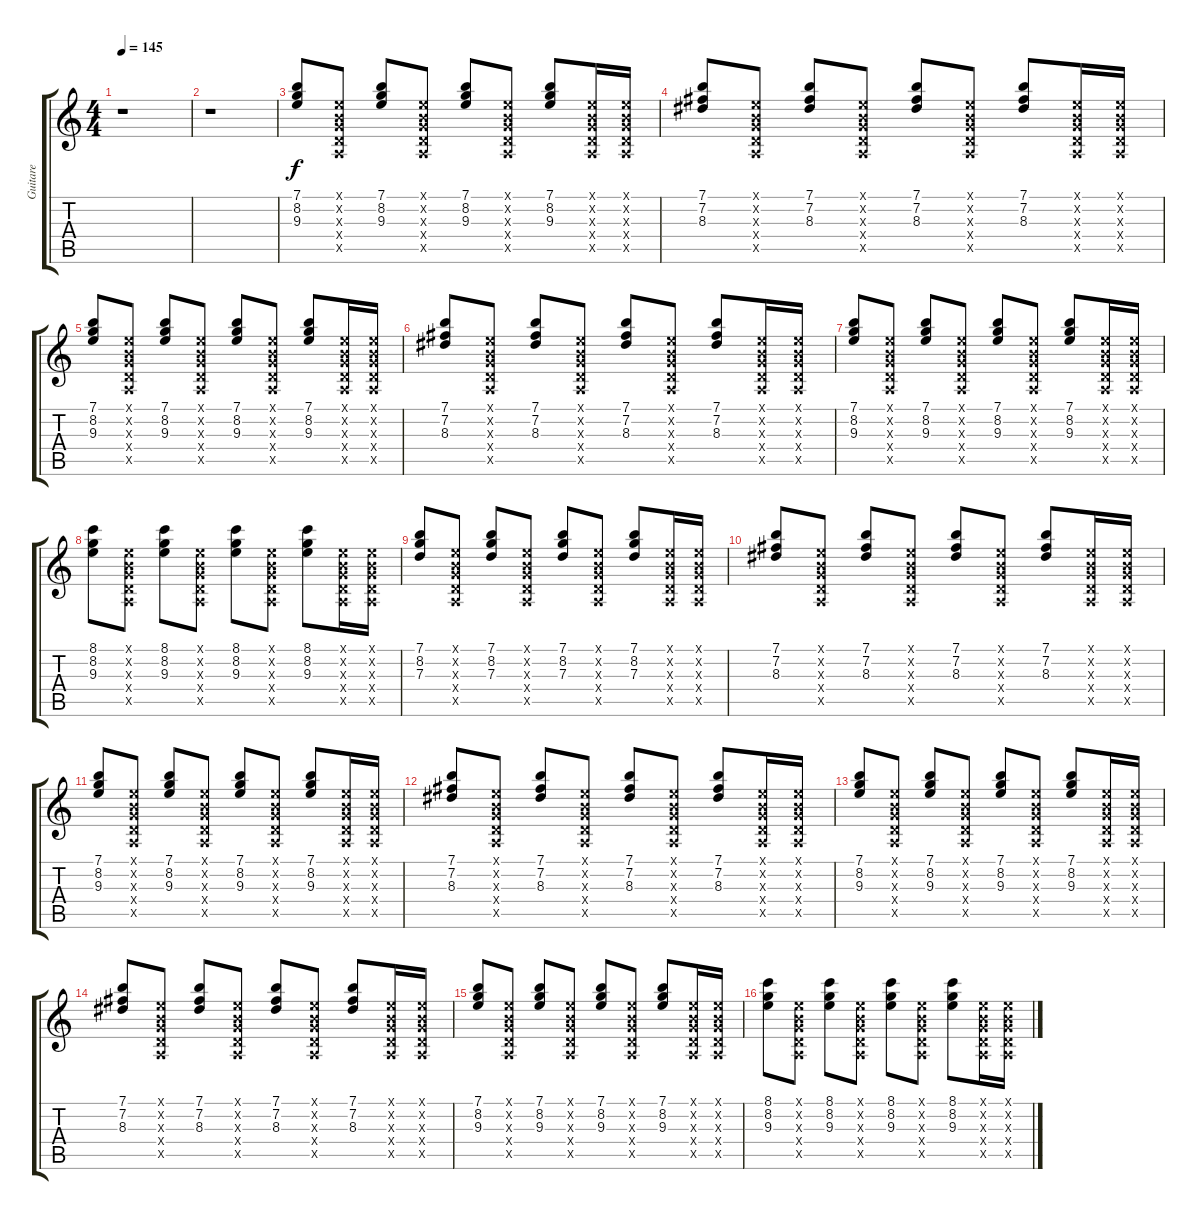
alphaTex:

\track ("Guitare" "Guitare") {instrument distortionguitar}
\staff {score tabs}
\tuning (E4 B3 G3 D3 A2 D2) {hide}
\ts (4 4)
\tempo 145
\clef g2
\ks c
r.1{dy f} |
r.1 |
(7.1 8.2 9.3).8{instrument electricguitarclean} (0.1{x} 0.2{x} 0.3{x} 0.4{x} 0.5{x}).8 (7.1 8.2 9.3).8 (0.1{x} 0.2{x} 0.3{x} 0.4{x} 0.5{x}).8 (7.1 8.2 9.3).8 (0.1{x} 0.2{x} 0.3{x} 0.4{x} 0.5{x}).8 (7.1 8.2 9.3).8 (0.1{x} 0.2{x} 0.3{x} 0.4{x} 0.5{x}).16 (0.1{x} 0.2{x} 0.3{x} 0.4{x} 0.5{x}).16 |
(7.1 7.2 8.3).8 (0.1{x} 0.2{x} 0.3{x} 0.4{x} 0.5{x}).8 (7.1 7.2 8.3).8 (0.1{x} 0.2{x} 0.3{x} 0.4{x} 0.5{x}).8 (7.1 7.2 8.3).8 (0.1{x} 0.2{x} 0.3{x} 0.4{x} 0.5{x}).8 (7.1 7.2 8.3).8 (0.1{x} 0.2{x} 0.3{x} 0.4{x} 0.5{x}).16 (0.1{x} 0.2{x} 0.3{x} 0.4{x} 0.5{x}).16 |
(7.1 8.2 9.3).8 (0.1{x} 0.2{x} 0.3{x} 0.4{x} 0.5{x}).8 (7.1 8.2 9.3).8 (0.1{x} 0.2{x} 0.3{x} 0.4{x} 0.5{x}).8 (7.1 8.2 9.3).8 (0.1{x} 0.2{x} 0.3{x} 0.4{x} 0.5{x}).8 (7.1 8.2 9.3).8 (0.1{x} 0.2{x} 0.3{x} 0.4{x} 0.5{x}).16 (0.1{x} 0.2{x} 0.3{x} 0.4{x} 0.5{x}).16 |
(7.1 7.2 8.3).8 (0.1{x} 0.2{x} 0.3{x} 0.4{x} 0.5{x}).8 (7.1 7.2 8.3).8 (0.1{x} 0.2{x} 0.3{x} 0.4{x} 0.5{x}).8 (7.1 7.2 8.3).8 (0.1{x} 0.2{x} 0.3{x} 0.4{x} 0.5{x}).8 (7.1 7.2 8.3).8 (0.1{x} 0.2{x} 0.3{x} 0.4{x} 0.5{x}).16 (0.1{x} 0.2{x} 0.3{x} 0.4{x} 0.5{x}).16 |
(7.1 8.2 9.3).8 (0.1{x} 0.2{x} 0.3{x} 0.4{x} 0.5{x}).8 (7.1 8.2 9.3).8 (0.1{x} 0.2{x} 0.3{x} 0.4{x} 0.5{x}).8 (7.1 8.2 9.3).8 (0.1{x} 0.2{x} 0.3{x} 0.4{x} 0.5{x}).8 (7.1 8.2 9.3).8 (0.1{x} 0.2{x} 0.3{x} 0.4{x} 0.5{x}).16 (0.1{x} 0.2{x} 0.3{x} 0.4{x} 0.5{x}).16 |
(8.1 8.2 9.3).8 (0.1{x} 0.2{x} 0.3{x} 0.4{x} 0.5{x}).8 (8.1 8.2 9.3).8 (0.1{x} 0.2{x} 0.3{x} 0.4{x} 0.5{x}).8 (8.1 8.2 9.3).8 (0.1{x} 0.2{x} 0.3{x} 0.4{x} 0.5{x}).8 (8.1 8.2 9.3).8 (0.1{x} 0.2{x} 0.3{x} 0.4{x} 0.5{x}).16 (0.1{x} 0.2{x} 0.3{x} 0.4{x} 0.5{x}).16 |
(7.1 8.2 7.3).8 (0.1{x} 0.2{x} 0.3{x} 0.4{x} 0.5{x}).8 (7.1 8.2 7.3).8 (0.1{x} 0.2{x} 0.3{x} 0.4{x} 0.5{x}).8 (7.1 8.2 7.3).8 (0.1{x} 0.2{x} 0.3{x} 0.4{x} 0.5{x}).8 (7.1 8.2 7.3).8 (0.1{x} 0.2{x} 0.3{x} 0.4{x} 0.5{x}).16 (0.1{x} 0.2{x} 0.3{x} 0.4{x} 0.5{x}).16 |
(7.1 7.2 8.3).8 (0.1{x} 0.2{x} 0.3{x} 0.4{x} 0.5{x}).8 (7.1 7.2 8.3).8 (0.1{x} 0.2{x} 0.3{x} 0.4{x} 0.5{x}).8 (7.1 7.2 8.3).8 (0.1{x} 0.2{x} 0.3{x} 0.4{x} 0.5{x}).8 (7.1 7.2 8.3).8 (0.1{x} 0.2{x} 0.3{x} 0.4{x} 0.5{x}).16 (0.1{x} 0.2{x} 0.3{x} 0.4{x} 0.5{x}).16 |
(7.1 8.2 9.3).8 (0.1{x} 0.2{x} 0.3{x} 0.4{x} 0.5{x}).8 (7.1 8.2 9.3).8 (0.1{x} 0.2{x} 0.3{x} 0.4{x} 0.5{x}).8 (7.1 8.2 9.3).8 (0.1{x} 0.2{x} 0.3{x} 0.4{x} 0.5{x}).8 (7.1 8.2 9.3).8 (0.1{x} 0.2{x} 0.3{x} 0.4{x} 0.5{x}).16 (0.1{x} 0.2{x} 0.3{x} 0.4{x} 0.5{x}).16 |
(7.1 7.2 8.3).8 (0.1{x} 0.2{x} 0.3{x} 0.4{x} 0.5{x}).8 (7.1 7.2 8.3).8 (0.1{x} 0.2{x} 0.3{x} 0.4{x} 0.5{x}).8 (7.1 7.2 8.3).8 (0.1{x} 0.2{x} 0.3{x} 0.4{x} 0.5{x}).8 (7.1 7.2 8.3).8 (0.1{x} 0.2{x} 0.3{x} 0.4{x} 0.5{x}).16 (0.1{x} 0.2{x} 0.3{x} 0.4{x} 0.5{x}).16 |
(7.1 8.2 9.3).8 (0.1{x} 0.2{x} 0.3{x} 0.4{x} 0.5{x}).8 (7.1 8.2 9.3).8 (0.1{x} 0.2{x} 0.3{x} 0.4{x} 0.5{x}).8 (7.1 8.2 9.3).8 (0.1{x} 0.2{x} 0.3{x} 0.4{x} 0.5{x}).8 (7.1 8.2 9.3).8 (0.1{x} 0.2{x} 0.3{x} 0.4{x} 0.5{x}).16 (0.1{x} 0.2{x} 0.3{x} 0.4{x} 0.5{x}).16 |
(7.1 7.2 8.3).8 (0.1{x} 0.2{x} 0.3{x} 0.4{x} 0.5{x}).8 (7.1 7.2 8.3).8 (0.1{x} 0.2{x} 0.3{x} 0.4{x} 0.5{x}).8 (7.1 7.2 8.3).8 (0.1{x} 0.2{x} 0.3{x} 0.4{x} 0.5{x}).8 (7.1 7.2 8.3).8 (0.1{x} 0.2{x} 0.3{x} 0.4{x} 0.5{x}).16 (0.1{x} 0.2{x} 0.3{x} 0.4{x} 0.5{x}).16 |
(7.1 8.2 9.3).8 (0.1{x} 0.2{x} 0.3{x} 0.4{x} 0.5{x}).8 (7.1 8.2 9.3).8 (0.1{x} 0.2{x} 0.3{x} 0.4{x} 0.5{x}).8 (7.1 8.2 9.3).8 (0.1{x} 0.2{x} 0.3{x} 0.4{x} 0.5{x}).8 (7.1 8.2 9.3).8 (0.1{x} 0.2{x} 0.3{x} 0.4{x} 0.5{x}).16 (0.1{x} 0.2{x} 0.3{x} 0.4{x} 0.5{x}).16 |
(8.1 8.2 9.3).8 (0.1{x} 0.2{x} 0.3{x} 0.4{x} 0.5{x}).8 (8.1 8.2 9.3).8 (0.1{x} 0.2{x} 0.3{x} 0.4{x} 0.5{x}).8 (8.1 8.2 9.3).8 (0.1{x} 0.2{x} 0.3{x} 0.4{x} 0.5{x}).8 (8.1 8.2 9.3).8 (0.1{x} 0.2{x} 0.3{x} 0.4{x} 0.5{x}).16 (0.1{x} 0.2{x} 0.3{x} 0.4{x} 0.5{x}).16
